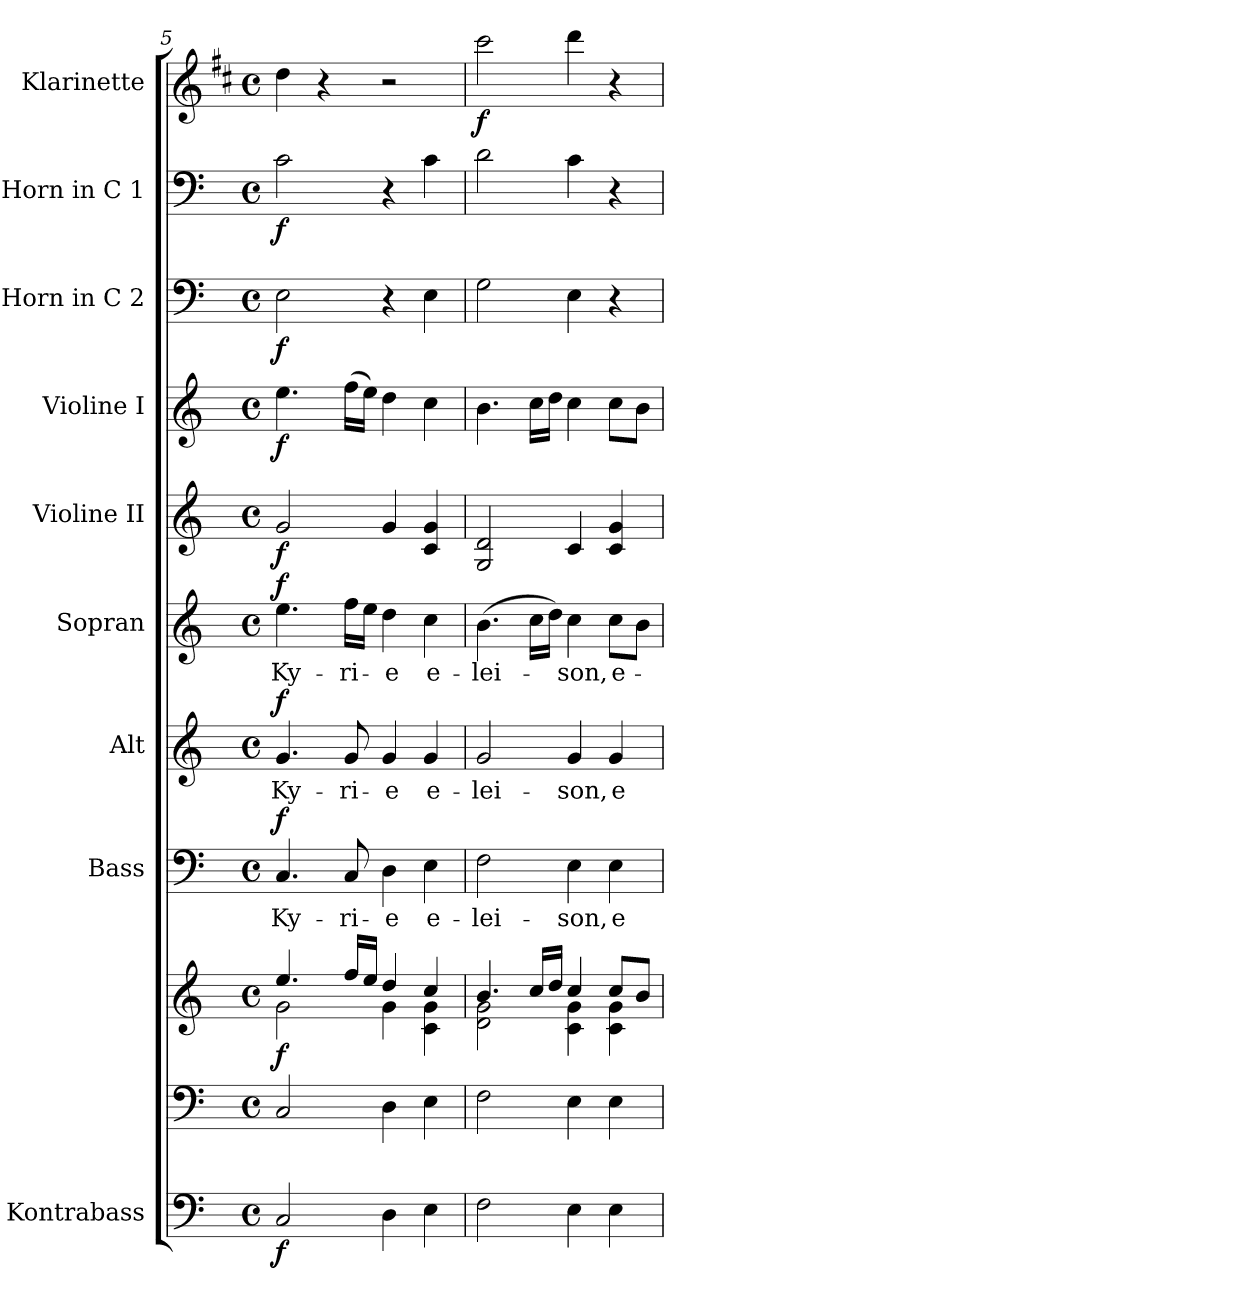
**kern	**dynam	**kern	**kern	**dynam	**kern	**text	**dynam	**kern	**text	**dynam	**kern	**text	**dynam	**kern	**dynam	**kern	**dynam	**kern	**dynam	**kern	**dynam	**kern	**dynam
*part10	*part10	*part9	*part9	*part9	*part8	*part8	*part8	*part7	*part7	*part7	*part6	*part6	*part6	*part5	*part5	*part4	*part4	*part3	*part3	*part2	*part2	*part1	*part1
*staff11	*staff11	*staff10	*staff9	*staff9/10	*staff8	*staff8	*staff8	*staff7	*staff7	*staff7	*staff6	*staff6	*staff6	*staff5	*staff5	*staff4	*staff4	*staff3	*staff3	*staff2	*staff2	*staff1	*staff1
*I"Kontrabass	*	*	*	*	*I"Bass	*	*	*I"Alt	*	*	*I"Sopran	*	*	*I"Violine II	*	*I"Violine I	*	*I"Horn in C 2	*	*I"Horn in C 1	*	*I"Klarinette	*
*I'Kb.	*	*	*	*	*I'B.	*	*	*I'A.	*	*	*I'S.	*	*	*I'Vl. II	*	*I'Vl. I	*	*I'Horn 2	*	*I'Horn 1	*	*I'Kl.	*
!!LO:PB:g=z
*clefF4	*	*clefF4	*clefG2	*	*clefF4	*	*	*clefG2	*	*	*clefG2	*	*	*clefG2	*	*clefG2	*	*clefF4	*	*clefF4	*	*clefG2	*
*ITrd7c12	*	*	*	*	*	*	*	*	*	*	*	*	*	*	*	*	*	*	*	*	*	*ITrd1c2	*
*k[]	*	*k[]	*k[]	*	*k[]	*	*	*k[]	*	*	*k[]	*	*	*k[]	*	*k[]	*	*k[]	*	*k[]	*	*k[]	*
*C:	*	*C:	*C:	*	*C:	*	*	*C:	*	*	*C:	*	*	*C:	*	*C:	*	*C:	*	*C:	*	*C:	*
*M4/4	*	*M4/4	*M4/4	*	*M4/4	*	*	*M4/4	*	*	*M4/4	*	*	*M4/4	*	*M4/4	*	*M4/4	*	*M4/4	*	*M4/4	*
*met(c)	*	*met(c)	*met(c)	*	*met(c)	*	*	*met(c)	*	*	*met(c)	*	*	*met(c)	*	*met(c)	*	*met(c)	*	*met(c)	*	*met(c)	*
=5	=5	=5	=5	=5	=5	=5	=5	=5	=5	=5	=5	=5	=5	=5	=5	=5	=5	=5	=5	=5	=5	=5	=5
*	*	*	*^	*	*	*	*	*	*	*	*	*	*	*	*	*	*	*	*	*	*	*	*
!	!LO:DY:b	!	!	!	!LO:DY:b	!	!LO:LY:b	!LO:DY:a	!	!LO:LY:b	!LO:DY:a	!	!LO:LY:b	!LO:DY:a	!	!LO:DY:b	!	!LO:DY:b	!	!LO:DY:b	!	!LO:DY:b	!	!
2CC/	f	2C/	4.ee/	2g\	f	4.C/	Ky-	f	4.g/	Ky-	f	4.ee\	Ky-	f	2g/	f	4.ee\	f	2E\	f	2c\	f	4cc\	.
.	.	.	.	.	.	.	.	.	.	.	.	.	.	.	.	.	.	.	.	.	.	.	4r	.
!	!	!	!	!	!	!	!LO:LY:b	!	!	!LO:LY:b	!	!	!LO:LY:b	!	!	!	!	!	!	!	!	!	!	!
.	.	.	16ff/LL	.	.	8C/	-ri-	.	8g/	-ri-	.	16ff\LL	-ri-	.	.	.	(>16ff\LL	.	.	.	.	.	.	.
.	.	.	16ee/JJ	.	.	.	.	.	.	.	.	16ee\JJ	.	.	.	.	16ee\JJ)	.	.	.	.	.	.	.
!	!	!	!	!	!	!	!LO:LY:b	!	!	!LO:LY:b	!	!	!LO:LY:b	!	!	!	!	!	!	!	!	!	!	!
4DD\	.	4D\	4dd/	4g\	.	4D\	-e	.	4g/	-e	.	4dd\	-e	.	4g/	.	4dd\	.	4r	.	4r	.	2r	.
!	!	!	!	!	!	!	!LO:LY:b	!	!	!LO:LY:b	!	!	!LO:LY:b	!	!	!	!	!	!	!	!	!	!	!
4EE\	.	4E\	4cc/	4c\ 4g\	.	4E\	e-	.	4g/	e-	.	4cc\	e-	.	4c/ 4g/	.	4cc\	.	4E\	.	4c\	.	.	.
=6	=6	=6	=6	=6	=6	=6	=6	=6	=6	=6	=6	=6	=6	=6	=6	=6	=6	=6	=6	=6	=6	=6	=6	=6
!	!	!	!	!	!	!	!LO:LY:b	!	!	!LO:LY:b	!	!	!LO:LY:b	!	!	!	!	!	!	!	!	!	!	!LO:DY:b
2FF\	.	2F\	4.b/	2d\ 2g\	.	2F\	-lei-	.	2g/	-lei-	.	(>4.b\	-lei-	.	2G/ 2d/	.	4.b\	.	2G\	.	2d\	.	2bb\	f
.	.	.	16cc/LL	.	.	.	.	.	.	.	.	16cc\LL	.	.	.	.	16cc\LL	.	.	.	.	.	.	.
.	.	.	16dd/JJ	.	.	.	.	.	.	.	.	16dd\JJ)	.	.	.	.	16dd\JJ	.	.	.	.	.	.	.
!	!	!	!	!	!	!	!LO:LY:b	!	!	!LO:LY:b	!	!	!LO:LY:b	!	!	!	!	!	!	!	!	!	!	!
4EE\	.	4E\	4cc/	4c\ 4g\	.	4E\	-son,	.	4g/	-son,	.	4cc\	-son,	.	4c/	.	4cc\	.	4E\	.	4c\	.	4ccc\	.
!	!	!	!	!	!	!	!LO:LY:b	!	!	!LO:LY:b	!	!	!LO:LY:b	!	!	!	!	!	!	!	!	!	!	!
4EE\	.	4E\	8cc/L	4c\ 4g\	.	4E\	e-	.	4g/	e-	.	8cc\L	e-	.	4c/ 4g/	.	8cc\L	.	4r	.	4r	.	4r	.
.	.	.	8b/J	.	.	.	.	.	.	.	.	8b\J	.	.	.	.	8b\J	.	.	.	.	.	.	.
*	*	*	*v	*v	*	*	*	*	*	*	*	*	*	*	*	*	*	*	*	*	*	*	*	*
=	=	=	=	=	=	=	=	=	=	=	=	=	=	=	=	=	=	=	=	=	=	=	=
*-	*-	*-	*-	*-	*-	*-	*-	*-	*-	*-	*-	*-	*-	*-	*-	*-	*-	*-	*-	*-	*-	*-	*-
